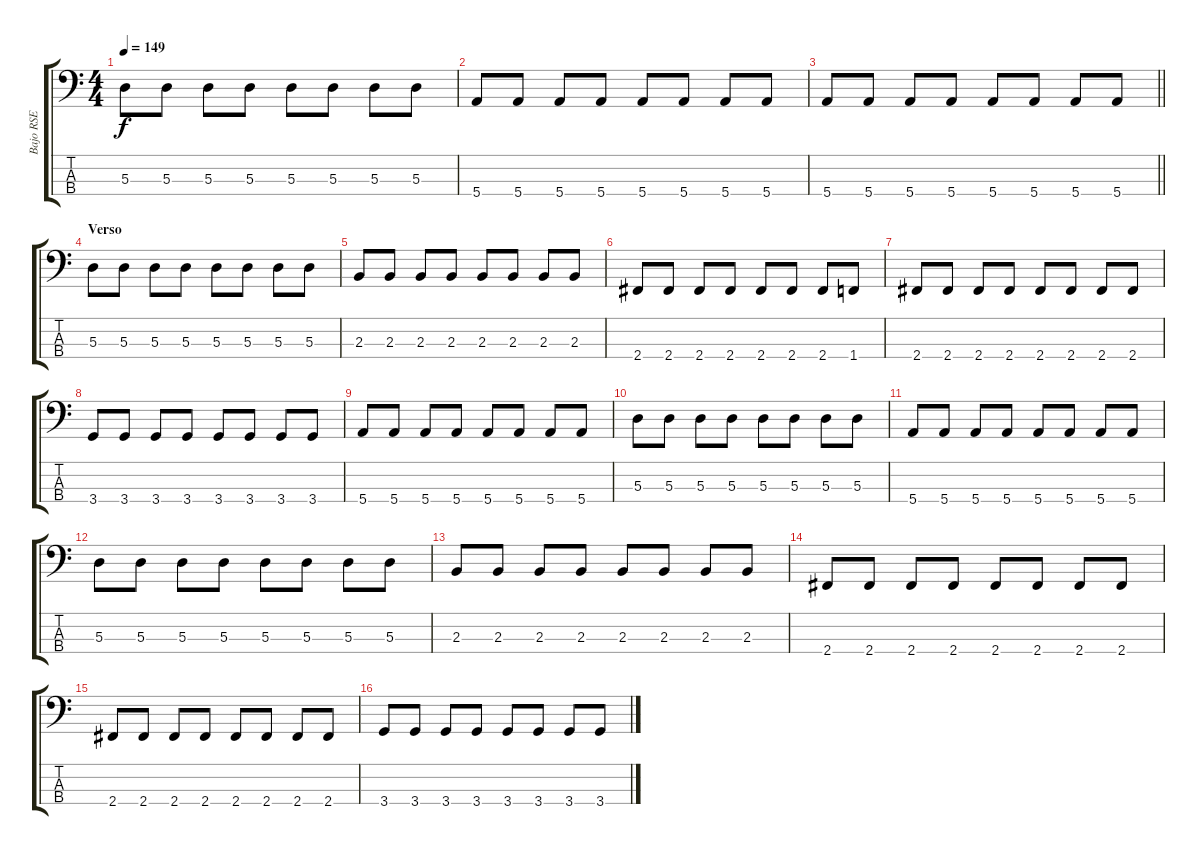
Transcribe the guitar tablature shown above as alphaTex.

\track ("Bajo RSE" "Bajo RSE") {instrument electricbasspick}
\staff {score tabs}
\tuning (G2 D2 A1 E1) {hide}
\ts (4 4)
\tempo 149
\clef f4
\ks c
5.3.8{dy f} 5.3.8 5.3.8 5.3.8 5.3.8 5.3.8 5.3.8 5.3.8 |
5.4.8 5.4.8 5.4.8 5.4.8 5.4.8 5.4.8 5.4.8 5.4.8 |
\barLineRight lightlight
5.4.8 5.4.8 5.4.8 5.4.8 5.4.8 5.4.8 5.4.8 5.4.8 |
\section ("" "Verso")
5.3.8 5.3.8 5.3.8 5.3.8 5.3.8 5.3.8 5.3.8 5.3.8 |
2.3.8 2.3.8 2.3.8 2.3.8 2.3.8 2.3.8 2.3.8 2.3.8 |
2.4.8 2.4.8 2.4.8 2.4.8 2.4.8 2.4.8 2.4.8 1.4.8 |
2.4.8 2.4.8 2.4.8 2.4.8 2.4.8 2.4.8 2.4.8 2.4.8 |
3.4.8 3.4.8 3.4.8 3.4.8 3.4.8 3.4.8 3.4.8 3.4.8 |
5.4.8 5.4.8 5.4.8 5.4.8 5.4.8 5.4.8 5.4.8 5.4.8 |
5.3.8 5.3.8 5.3.8 5.3.8 5.3.8 5.3.8 5.3.8 5.3.8 |
5.4.8 5.4.8 5.4.8 5.4.8 5.4.8 5.4.8 5.4.8 5.4.8 |
5.3.8 5.3.8 5.3.8 5.3.8 5.3.8 5.3.8 5.3.8 5.3.8 |
2.3.8 2.3.8 2.3.8 2.3.8 2.3.8 2.3.8 2.3.8 2.3.8 |
2.4.8 2.4.8 2.4.8 2.4.8 2.4.8 2.4.8 2.4.8 2.4.8 |
2.4.8 2.4.8 2.4.8 2.4.8 2.4.8 2.4.8 2.4.8 2.4.8 |
3.4.8 3.4.8 3.4.8 3.4.8 3.4.8 3.4.8 3.4.8 3.4.8
